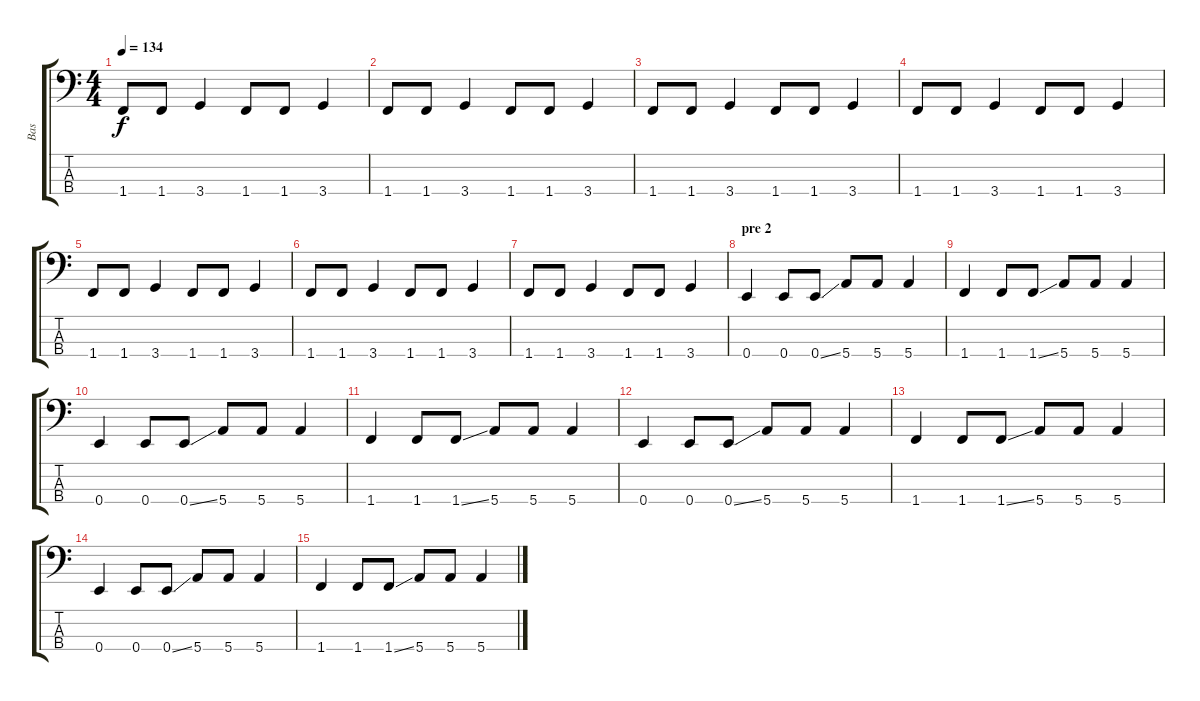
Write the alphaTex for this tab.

\track ("Bas" "Bas") {instrument electricbassfinger}
\staff {score tabs}
\tuning (G2 D2 A1 E1) {hide}
\ts (4 4)
\tempo 134
\clef f4
\ks c
1.4.8{dy f} 1.4.8 3.4.4 1.4.8 1.4.8 3.4.4 |
1.4.8 1.4.8 3.4.4 1.4.8 1.4.8 3.4.4 |
1.4.8 1.4.8 3.4.4 1.4.8 1.4.8 3.4.4 |
1.4.8 1.4.8 3.4.4 1.4.8 1.4.8 3.4.4 |
1.4.8 1.4.8 3.4.4 1.4.8 1.4.8 3.4.4 |
1.4.8 1.4.8 3.4.4 1.4.8 1.4.8 3.4.4 |
1.4.8 1.4.8 3.4.4 1.4.8 1.4.8 3.4.4 |
\section ("" "pre 2")
0.4.4 0.4.8 0.4{ss}.8 5.4.8 5.4.8 5.4.4 |
1.4.4 1.4.8 1.4{ss}.8 5.4.8 5.4.8 5.4.4 |
0.4.4 0.4.8 0.4{ss}.8 5.4.8 5.4.8 5.4.4 |
1.4.4 1.4.8 1.4{ss}.8 5.4.8 5.4.8 5.4.4 |
0.4.4 0.4.8 0.4{ss}.8 5.4.8 5.4.8 5.4.4 |
1.4.4 1.4.8 1.4{ss}.8 5.4.8 5.4.8 5.4.4 |
0.4.4 0.4.8 0.4{ss}.8 5.4.8 5.4.8 5.4.4 |
1.4.4 1.4.8 1.4{ss}.8 5.4.8 5.4.8 5.4.4
